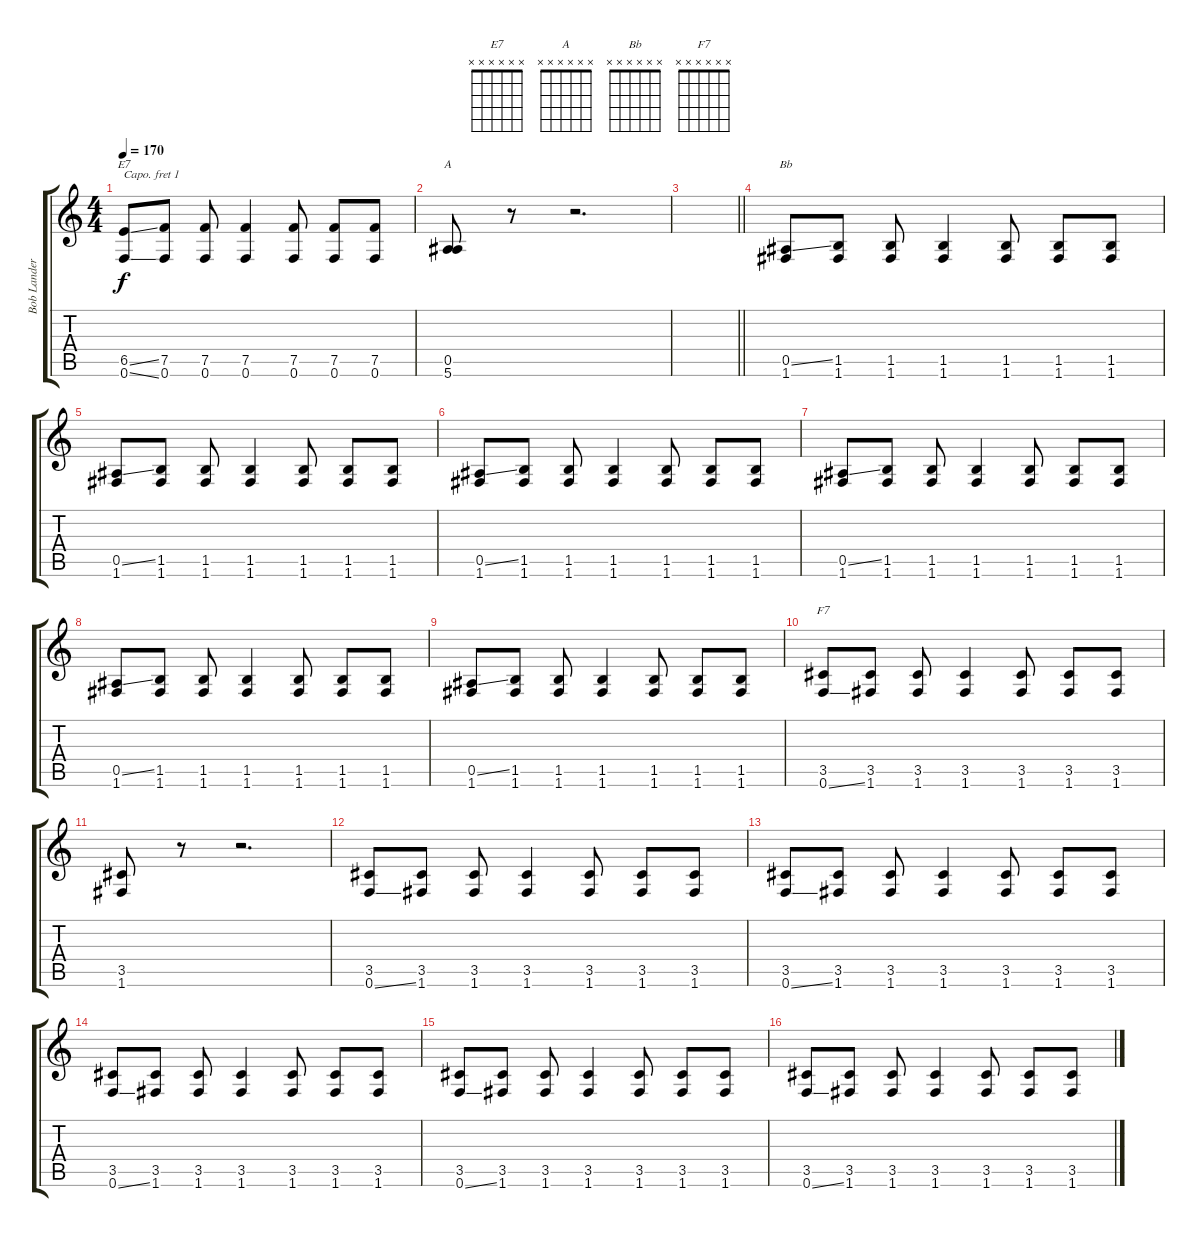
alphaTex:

\track ("Bob Lander (Rhythm right)" "Bob Lander") {instrument electricguitarclean}
\staff {score tabs}
\capo 1
\tuning (E4 B3 G3 D3 A2 E2) {hide}
\chord ("E7" x x x x x x)
\chord ("A" x x x x x x)
\chord ("Bb" x x x x x x)
\chord ("F7" x x x x x x)
\ts (4 4)
\tempo 170
\clef g2
\ks c
(6.5{ss} 0.6{ss}).8{ch "E7" dy f} (7.5 0.6).8 (7.5 0.6).8 (7.5 0.6).4 (7.5 0.6).8 (7.5 0.6).8 (7.5 0.6).8 |
(0.5 5.6).8{ch "A"} r.8 r.2{d} |
\barLineRight lightlight
|
(0.5{ss} 1.6).8{ch "Bb"} (1.5 1.6).8 (1.5 1.6).8 (1.5 1.6).4 (1.5 1.6).8 (1.5 1.6).8 (1.5 1.6).8 |
(0.5{ss} 1.6).8 (1.5 1.6).8 (1.5 1.6).8 (1.5 1.6).4 (1.5 1.6).8 (1.5 1.6).8 (1.5 1.6).8 |
(0.5{ss} 1.6).8 (1.5 1.6).8 (1.5 1.6).8 (1.5 1.6).4 (1.5 1.6).8 (1.5 1.6).8 (1.5 1.6).8 |
(0.5{ss} 1.6).8 (1.5 1.6).8 (1.5 1.6).8 (1.5 1.6).4 (1.5 1.6).8 (1.5 1.6).8 (1.5 1.6).8 |
(0.5{ss} 1.6).8 (1.5 1.6).8 (1.5 1.6).8 (1.5 1.6).4 (1.5 1.6).8 (1.5 1.6).8 (1.5 1.6).8 |
(0.5{ss} 1.6).8 (1.5 1.6).8 (1.5 1.6).8 (1.5 1.6).4 (1.5 1.6).8 (1.5 1.6).8 (1.5 1.6).8 |
(3.5 0.6{ss}).8{ch "F7"} (3.5 1.6).8 (3.5 1.6).8 (3.5 1.6).4 (3.5 1.6).8 (3.5 1.6).8 (3.5 1.6).8 |
(3.5 1.6).8 r.8 r.2{d} |
(3.5 0.6{ss}).8 (3.5 1.6).8 (3.5 1.6).8 (3.5 1.6).4 (3.5 1.6).8 (3.5 1.6).8 (3.5 1.6).8 |
(3.5 0.6{ss}).8 (3.5 1.6).8 (3.5 1.6).8 (3.5 1.6).4 (3.5 1.6).8 (3.5 1.6).8 (3.5 1.6).8 |
(3.5 0.6{ss}).8 (3.5 1.6).8 (3.5 1.6).8 (3.5 1.6).4 (3.5 1.6).8 (3.5 1.6).8 (3.5 1.6).8 |
(3.5 0.6{ss}).8 (3.5 1.6).8 (3.5 1.6).8 (3.5 1.6).4 (3.5 1.6).8 (3.5 1.6).8 (3.5 1.6).8 |
(3.5 0.6{ss}).8 (3.5 1.6).8 (3.5 1.6).8 (3.5 1.6).4 (3.5 1.6).8 (3.5 1.6).8 (3.5 1.6).8
